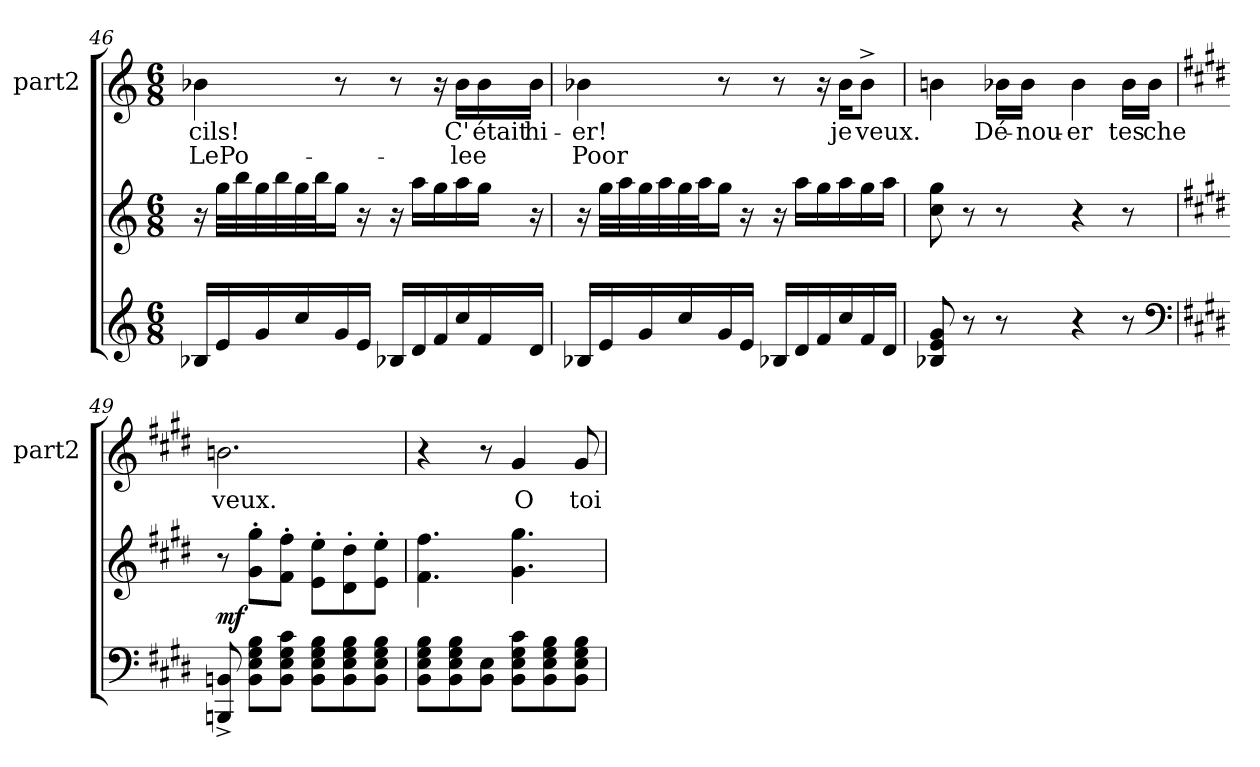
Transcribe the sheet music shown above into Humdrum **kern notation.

**kern	**dynam	**kern	**kern	**text	**text
*part3	*part3	*part2	*part1	*part1	*part1
*staff3	*staff3	*staff2	*staff1	*staff1	*staff1
*	*	*	*I"part2	*	*
*	*	*	*I'part2	*	*
*clefG2	*	*clefG2	*clefG2	*	*
*k[]	*	*k[]	*k[]	*	*
*M6/8	*	*M6/8	*M6/8	*	*
=46	=46	=46	=46	=46	=46
16B-Xi/LL	.	16r	4b-Xj\	cils!	LePo-
16ei/	.	32ggj\LLL	.	.	.
.	.	32bbj\	.	.	.
16gi/	.	32ggj\	.	.	.
.	.	32bbj\	.	.	.
16cci/	.	32ggj\	.	.	.
.	.	32bbj\J	.	.	.
16gi/	.	16ggj\JJ	8r	.	.
16ei/JJ	.	16r	.	.	.
16B-Xi/LL	.	16r	8r	.	.
16di/	.	16aaj\LL	.	.	.
16fi/	.	16ggj\	16r	.	.
16cci/	.	16aaj\	16b-j\LL	C'	lee
16fi/	.	16ggj\JJ	16b-j\	était	.
16di/JJ	.	16r	16b-j\JJ	hi-	.
=47	=47	=47	=47	=47	=47
16B-Xi/LL	.	16r	4b-Xj\	er!	Poor
16ei/	.	32ggj\LLL	.	.	.
.	.	32aaj\	.	.	.
16gi/	.	32ggj\	.	.	.
.	.	32aaj\	.	.	.
16cci/	.	32ggj\	.	.	.
.	.	32aaj\J	.	.	.
16gi/	.	16ggj\JJ	8r	.	.
16ei/JJ	.	16r	.	.	.
16B-Xi/LL	.	16r	8r	.	.
16di/	.	16aaj\LL	.	.	.
16fi/	.	16ggj\	16r	.	.
16cci/	.	16aaj\	16b-j\KL	je	.
16fi/	.	16ggj\	8b-^>j\J	veux.	.
16di/JJ	.	16aaj\JJ	.	.	.
!!LO:LB:g=z
=48	=48	=48	=48	=48	=48
8gi/ 8ei/ 8B-Xi/	.	8ccj\ 8ggj\	4bnj\	.	.
8r	.	8r	.	.	.
8r	.	8r	16b-Xj\LL	Dé-	.
.	.	.	16b-j\JJ	nou-	.
4r	.	4r	4b-j\	er	.
8r	.	8r	16b-j\LL	tes	.
.	.	.	16b-j\JJ	che	.
*clefF4	*	*	*	*	*
=49	=49	=49	=49	=49	=49
*k[f#c#g#d#]	*	*k[f#c#g#d#]	*k[f#c#g#d#]	*	*
!	!LO:DY:a	!	!	!	!
8BBni^>/ 8BBBni^>/	mf	8r	2.bnj\	veux.	.
8BBi\ 8Ei\ 8G#i\ 8Bi\L	.	8g#j'>\ 8gg#j'>\L	.	.	.
8BBi\ 8Ei\ 8G#i\ 8c#i\J	.	8f#j'>\ 8ff#j'>\J	.	.	.
8BBi\ 8Ei\ 8G#i\ 8Bi\L	.	8ej'>\ 8eej'>\L	.	.	.
8BBi\ 8Ei\ 8G#i\ 8Bi\	.	8d#j'>\ 8dd#j'>\	.	.	.
8BBi\ 8Ei\ 8Bi\ 8G#i\J	.	8ej'>\ 8eej'>\J	.	.	.
=50	=50	=50	=50	=50	=50
8BBi\ 8Ei\ 8G#i\ 8Bi\L	.	4.f#j\ 4.ff#j\	4r	.	.
8BBi\ 8Ei\ 8Bi\ 8G#i\	.	.	.	.	.
8BBi\ 8Ei\J	.	.	8r	.	.
8BBi\ 8Ei\ 8c#i\ 8G#i\L	.	4.g#j\ 4.gg#j\	4g#j/	O	.
8BBi\ 8Ei\ 8G#i\ 8Bi\	.	.	.	.	.
8BBi\ 8Ei\ 8Bi\ 8G#i\J	.	.	8g#j/	toi-	.
=	=	=	=	=	=
*-	*-	*-	*-	*-	*-
